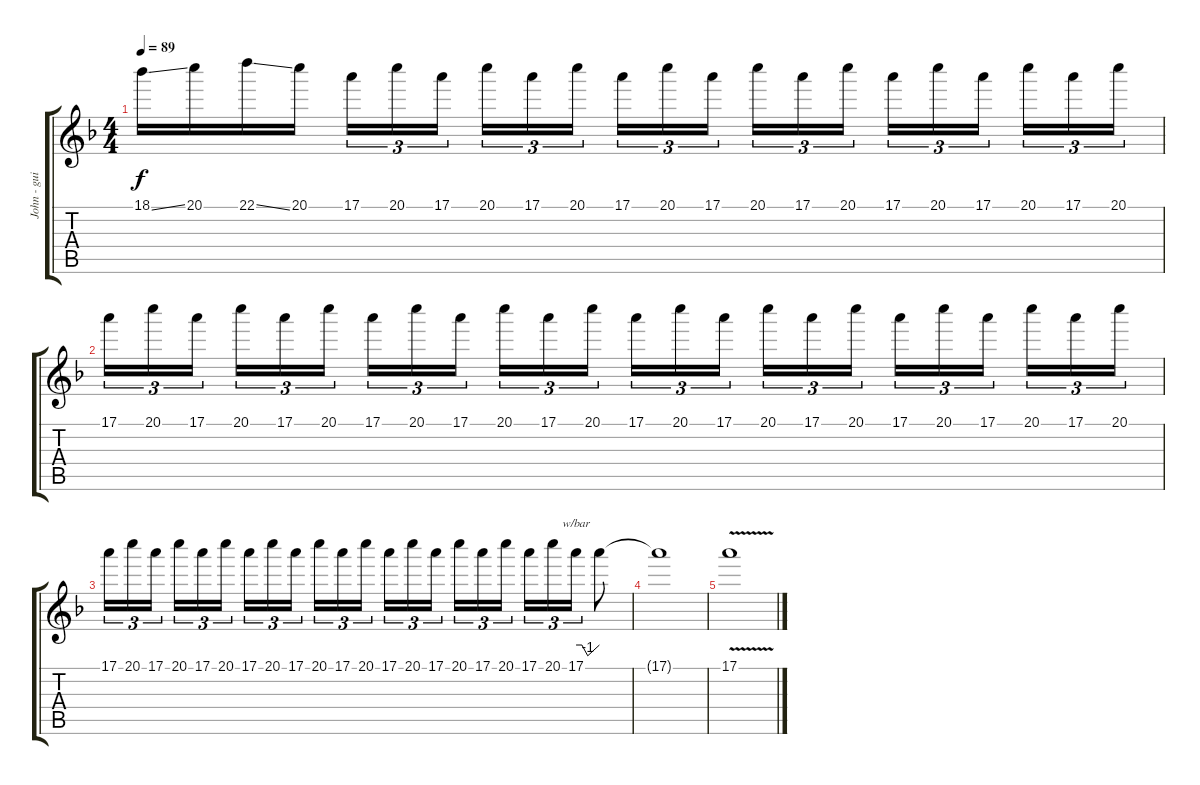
\track ("John - guitar" "John - gui") {instrument electricguitarclean}
\staff {score tabs}
\tuning (E4 B3 G3 D3 A2 E2) {hide}
\ts (4 4)
\tempo 89
\clef g2
\ks f
18.1{ss}.16{dy f} 20.1.16 22.1{ss}.16 20.1.16 17.1.16{tu (3 2)} 20.1.16{tu (3 2)} 17.1.16{tu (3 2) beam splitsecondary} 20.1.16{tu (3 2)} 17.1.16{tu (3 2)} 20.1.16{tu (3 2)} 17.1.16{tu (3 2)} 20.1.16{tu (3 2)} 17.1.16{tu (3 2) beam splitsecondary} 20.1.16{tu (3 2)} 17.1.16{tu (3 2)} 20.1.16{tu (3 2)} 17.1.16{tu (3 2)} 20.1.16{tu (3 2)} 17.1.16{tu (3 2) beam splitsecondary} 20.1.16{tu (3 2)} 17.1.16{tu (3 2)} 20.1.16{tu (3 2)} |
17.1.16{tu (3 2)} 20.1.16{tu (3 2)} 17.1.16{tu (3 2) beam splitsecondary} 20.1.16{tu (3 2)} 17.1.16{tu (3 2)} 20.1.16{tu (3 2)} 17.1.16{tu (3 2)} 20.1.16{tu (3 2)} 17.1.16{tu (3 2) beam splitsecondary} 20.1.16{tu (3 2)} 17.1.16{tu (3 2)} 20.1.16{tu (3 2)} 17.1.16{tu (3 2)} 20.1.16{tu (3 2)} 17.1.16{tu (3 2) beam splitsecondary} 20.1.16{tu (3 2)} 17.1.16{tu (3 2)} 20.1.16{tu (3 2)} 17.1.16{tu (3 2)} 20.1.16{tu (3 2)} 17.1.16{tu (3 2) beam splitsecondary} 20.1.16{tu (3 2)} 17.1.16{tu (3 2)} 20.1.16{tu (3 2)} |
17.1.16{tu (3 2)} 20.1.16{tu (3 2)} 17.1.16{tu (3 2) beam splitsecondary} 20.1.16{tu (3 2)} 17.1.16{tu (3 2)} 20.1.16{tu (3 2)} 17.1.16{tu (3 2)} 20.1.16{tu (3 2)} 17.1.16{tu (3 2) beam splitsecondary} 20.1.16{tu (3 2)} 17.1.16{tu (3 2)} 20.1.16{tu (3 2)} 17.1.16{tu (3 2)} 20.1.16{tu (3 2)} 17.1.16{tu (3 2) beam splitsecondary} 20.1.16{tu (3 2)} 17.1.16{tu (3 2)} 20.1.16{tu (3 2)} 17.1.16{tu (3 2)} 20.1.16{tu (3 2)} 17.1.16{tu (3 2) tbe (custom default 0 0 15 0 30 -4 60 0)} 17.1{t}.8 |
17.1{t}.1 |
17.1{v}.1
